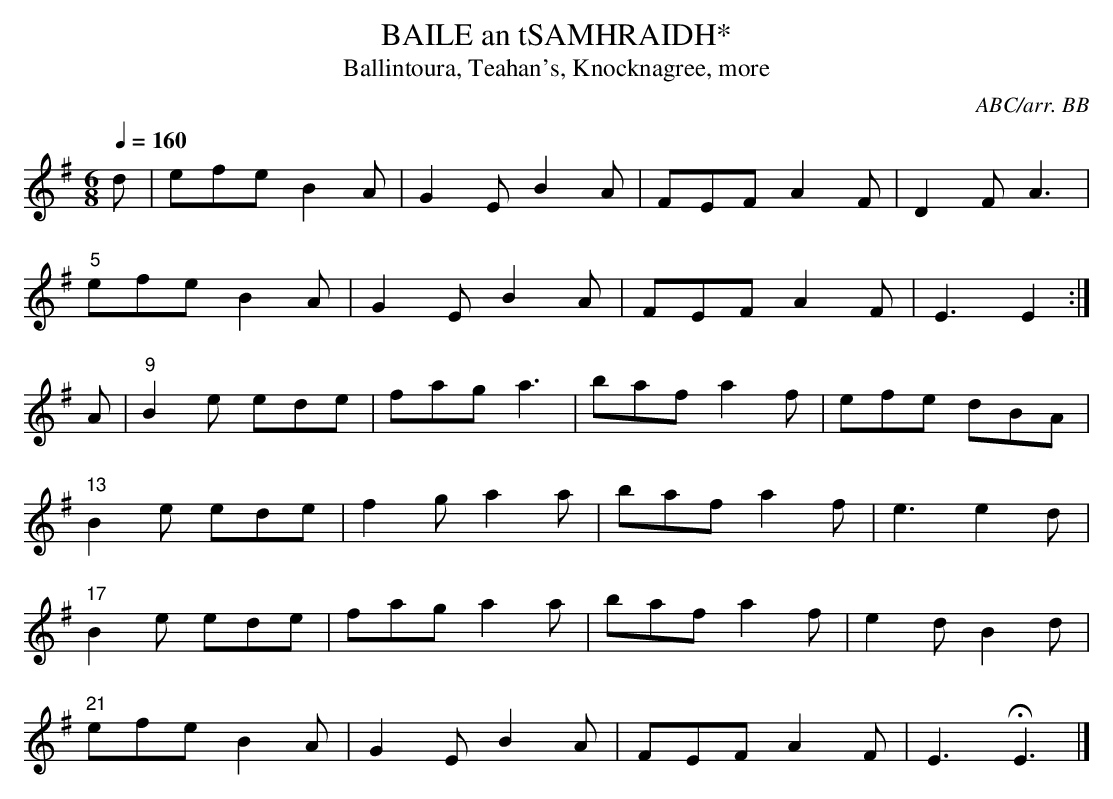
X:1
T:BAILE an tSAMHRAIDH*
T:Ballintoura, Teahan's, Knocknagree, more
C:ABC/arr. BB
L:1/8
M:6/8
Q:1/4=160
K:Em
d|efe B2A|G2E B2A|FEF A2F|D2F A3|
"5"efe B2A|G2E B2A|FEF A2F|E3 E2:|
A|"9"B2e ede|fag a3|baf a2f|efe dBA|
"13"B2e ede|f2g a2a|baf a2f|e3 e2d|
"17"B2e ede|fag a2a|baf a2f|e2d B2d|
"21"efe B2A|G2E B2A|FEF A2F|E3 HE3|]
